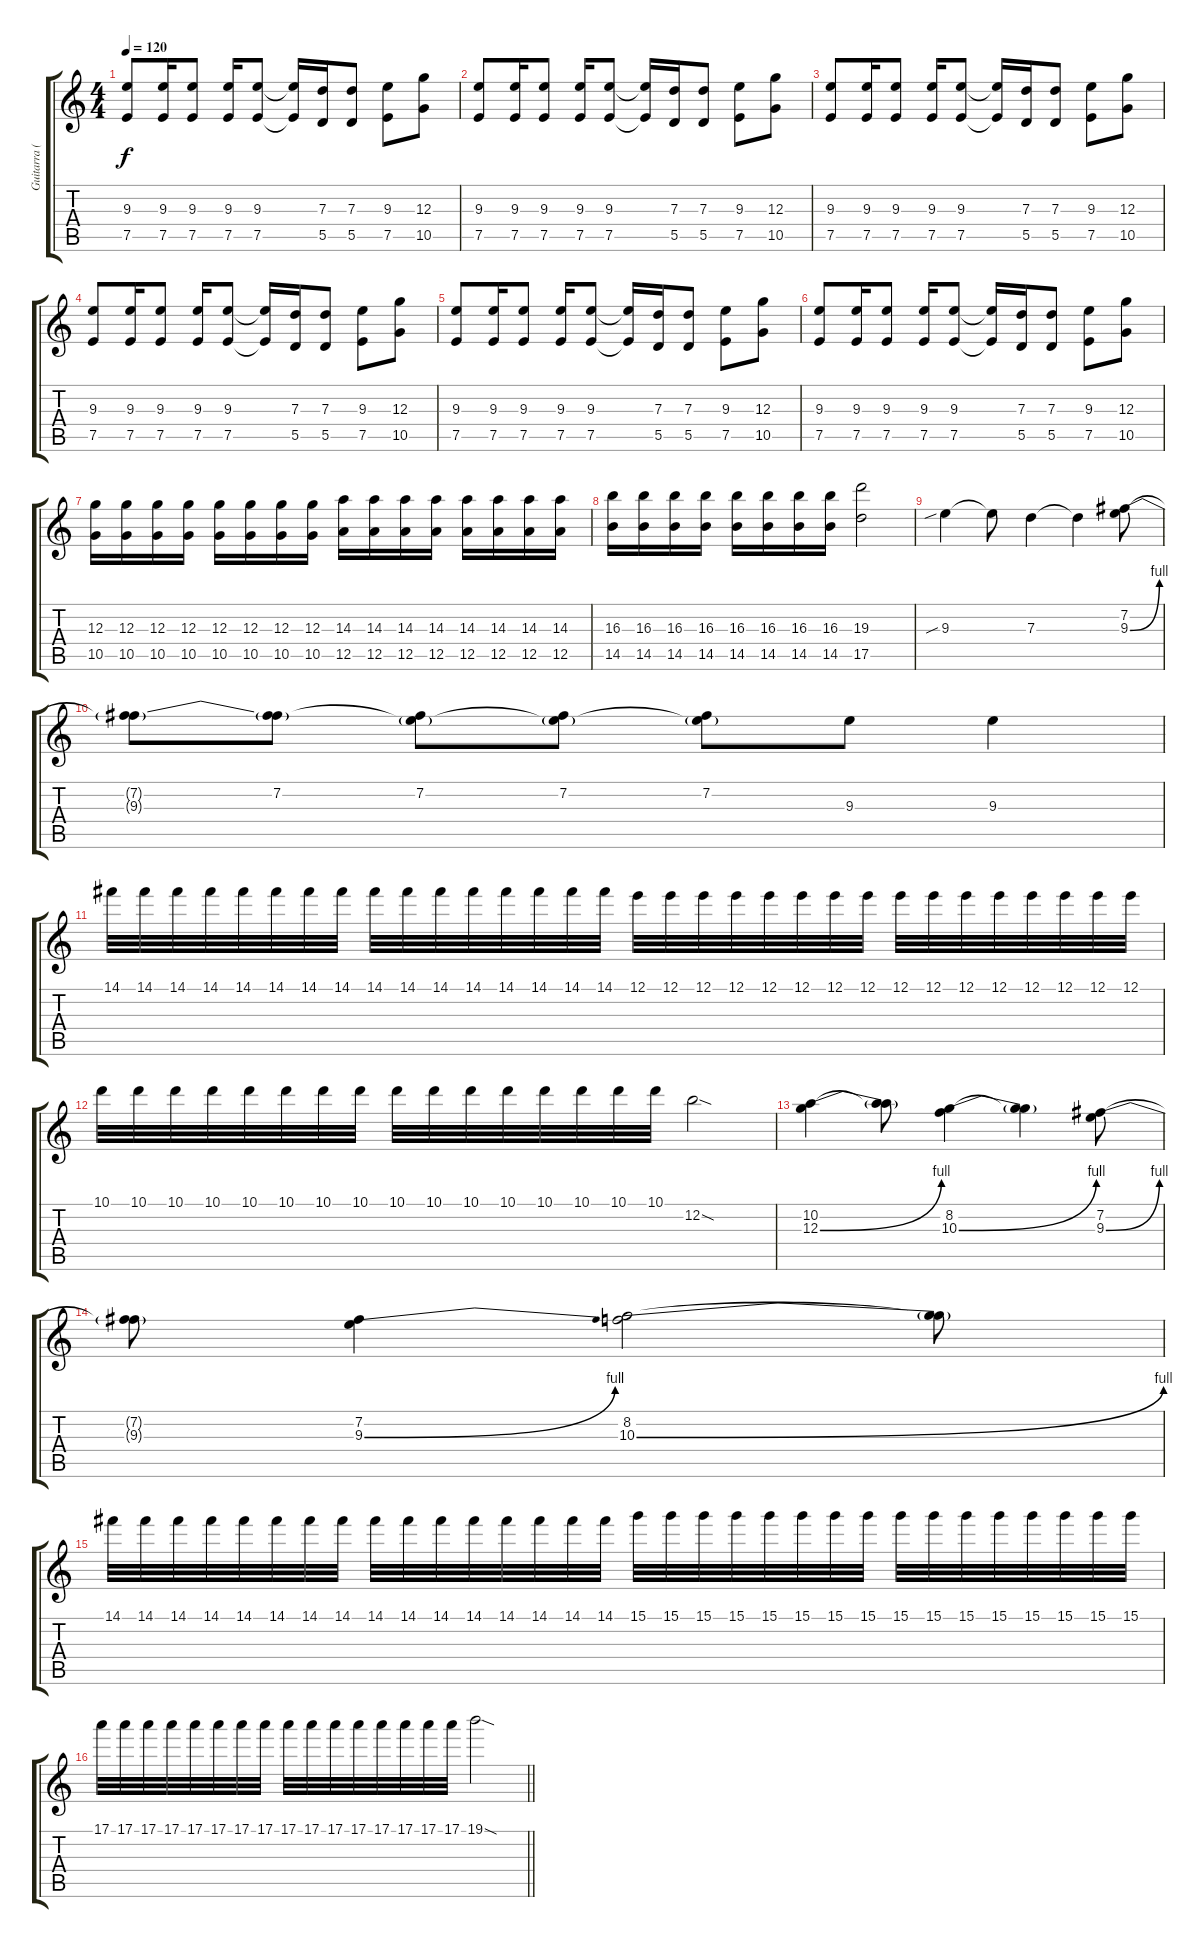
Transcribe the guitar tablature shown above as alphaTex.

\track ("Guitarra (Rigo)" "Guitarra (") {instrument overdrivenguitar}
\staff {score tabs}
\tuning (E4 B3 G3 D3 A2 E2) {hide}
\ts (4 4)
\tempo 120
\clef g2
\ks c
(9.3 7.5).8{dy f} (9.3 7.5).16 (9.3 7.5).8 (9.3 7.5).16 (9.3 7.5).8 (9.3{t} 7.5{t}).16 (7.3 5.5).16 (7.3 5.5).8 (9.3 7.5).8 (12.3 10.5).8 |
(9.3 7.5).8 (9.3 7.5).16 (9.3 7.5).8 (9.3 7.5).16 (9.3 7.5).8 (9.3{t} 7.5{t}).16 (7.3 5.5).16 (7.3 5.5).8 (9.3 7.5).8 (12.3 10.5).8 |
(9.3 7.5).8 (9.3 7.5).16 (9.3 7.5).8 (9.3 7.5).16 (9.3 7.5).8 (9.3{t} 7.5{t}).16 (7.3 5.5).16 (7.3 5.5).8 (9.3 7.5).8 (12.3 10.5).8 |
(9.3 7.5).8 (9.3 7.5).16 (9.3 7.5).8 (9.3 7.5).16 (9.3 7.5).8 (9.3{t} 7.5{t}).16 (7.3 5.5).16 (7.3 5.5).8 (9.3 7.5).8 (12.3 10.5).8 |
(9.3 7.5).8 (9.3 7.5).16 (9.3 7.5).8 (9.3 7.5).16 (9.3 7.5).8 (9.3{t} 7.5{t}).16 (7.3 5.5).16 (7.3 5.5).8 (9.3 7.5).8 (12.3 10.5).8 |
(9.3 7.5).8 (9.3 7.5).16 (9.3 7.5).8 (9.3 7.5).16 (9.3 7.5).8 (9.3{t} 7.5{t}).16 (7.3 5.5).16 (7.3 5.5).8 (9.3 7.5).8 (12.3 10.5).8 |
(12.3 10.5).16 (12.3 10.5).16 (12.3 10.5).16 (12.3 10.5).16 (12.3 10.5).16 (12.3 10.5).16 (12.3 10.5).16 (12.3 10.5).16 (14.3 12.5).16 (14.3 12.5).16 (14.3 12.5).16 (14.3 12.5).16 (14.3 12.5).16 (14.3 12.5).16 (14.3 12.5).16 (14.3 12.5).16 |
(16.3 14.5).16 (16.3 14.5).16 (16.3 14.5).16 (16.3 14.5).16 (16.3 14.5).16 (16.3 14.5).16 (16.3 14.5).16 (16.3 14.5).16 (19.3 17.5).2 |
9.3{sib}.4 9.3{t}.8 7.3.4 7.3{t}.4 (7.2 9.3{be (bend 0 0 60 4)}).8 |
(7.2{t} 9.3{t}).8 (7.2 9.3{t}).8 (7.2 9.3{t}).8 (7.2 9.3{t}).8 (7.2 9.3{t}).8 9.3.8 9.3.4 |
14.1.32 14.1.32 14.1.32 14.1.32 14.1.32 14.1.32 14.1.32 14.1.32 14.1.32 14.1.32 14.1.32 14.1.32 14.1.32 14.1.32 14.1.32 14.1.32 12.1.32 12.1.32 12.1.32 12.1.32 12.1.32 12.1.32 12.1.32 12.1.32 12.1.32 12.1.32 12.1.32 12.1.32 12.1.32 12.1.32 12.1.32 12.1.32 |
10.1.32 10.1.32 10.1.32 10.1.32 10.1.32 10.1.32 10.1.32 10.1.32 10.1.32 10.1.32 10.1.32 10.1.32 10.1.32 10.1.32 10.1.32 10.1.32 12.2{sod}.2 |
(10.2 12.3{be (bend 0 0 60 4)}).4 (10.2{t} 12.3{t}).8 (8.2 10.3{be (bend 0 0 60 4)}).4 (8.2{t} 10.3{t}).4 (7.2 9.3{be (bend 0 0 60 4)}).8 |
(7.2{t} 9.3{t}).8 (7.2 9.3{be (bend 0 0 60 4)}).4 (8.2 10.3{be (bend 0 0 60 4)}).2 (8.2{t} 10.3{t}).8 |
14.1.32 14.1.32 14.1.32 14.1.32 14.1.32 14.1.32 14.1.32 14.1.32 14.1.32 14.1.32 14.1.32 14.1.32 14.1.32 14.1.32 14.1.32 14.1.32 15.1.32 15.1.32 15.1.32 15.1.32 15.1.32 15.1.32 15.1.32 15.1.32 15.1.32 15.1.32 15.1.32 15.1.32 15.1.32 15.1.32 15.1.32 15.1.32 |
\barLineRight lightlight
17.1.32 17.1.32 17.1.32 17.1.32 17.1.32 17.1.32 17.1.32 17.1.32 17.1.32 17.1.32 17.1.32 17.1.32 17.1.32 17.1.32 17.1.32 17.1.32 19.1{sod}.2
